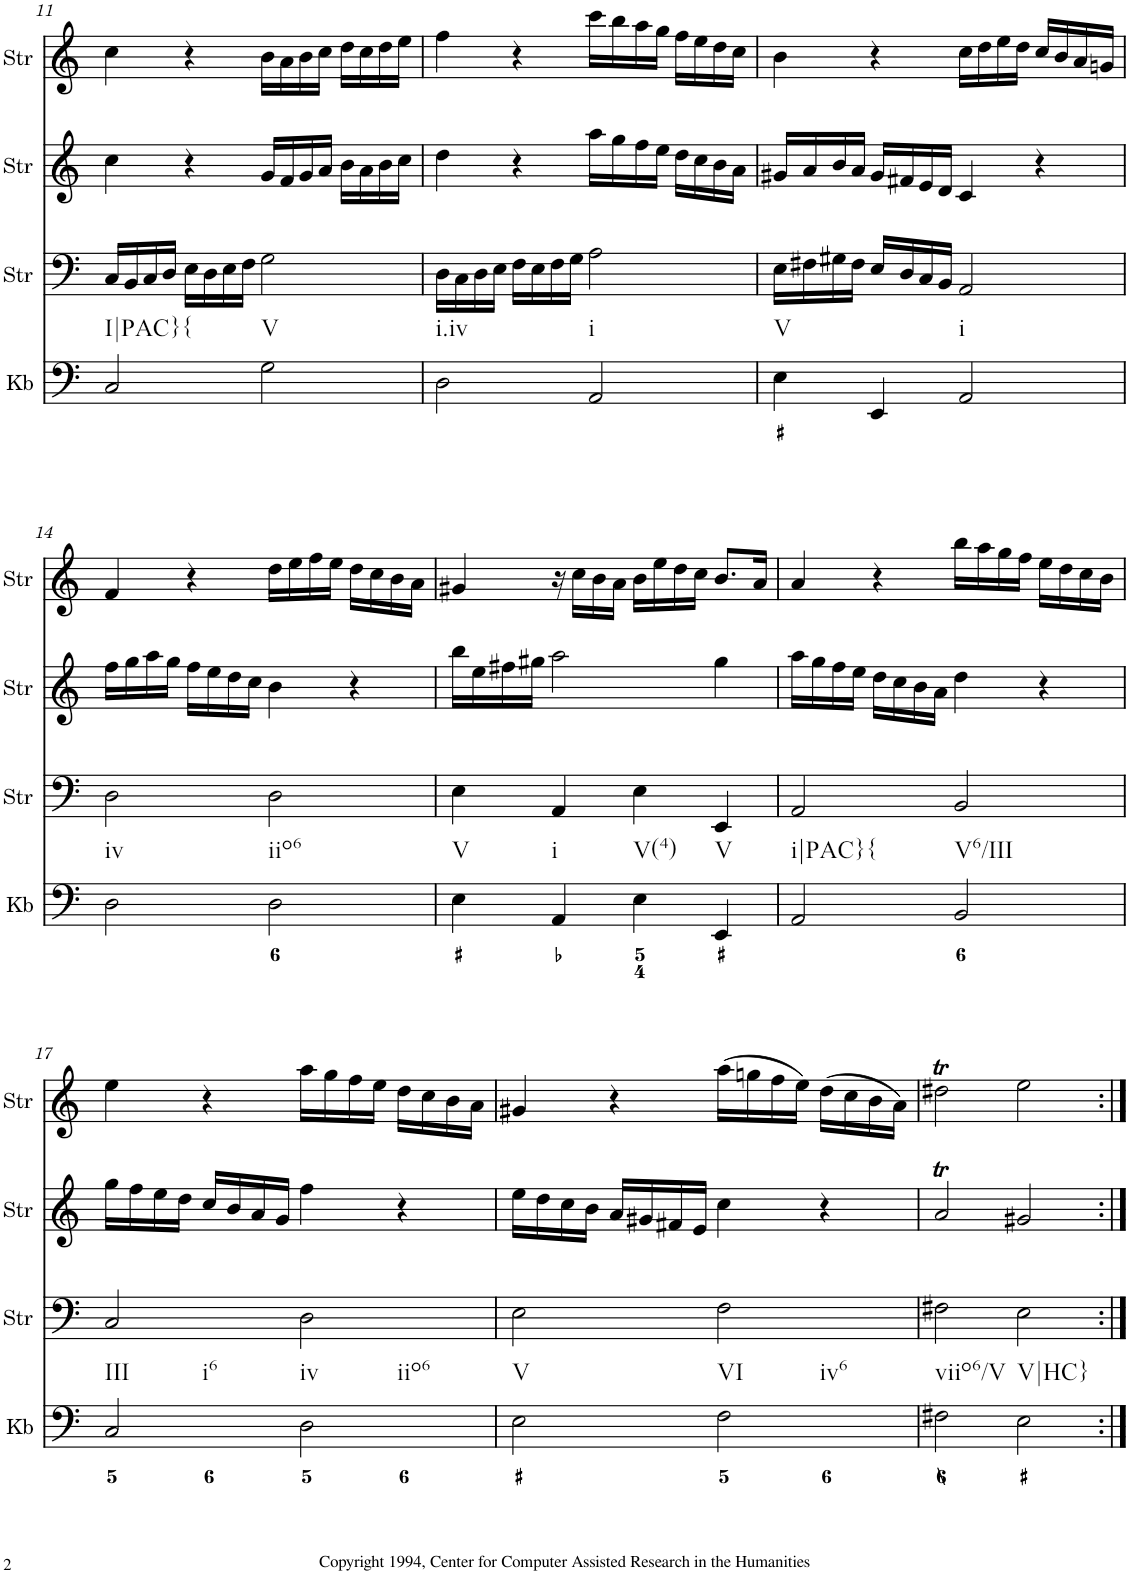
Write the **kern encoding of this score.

**kern	**kern	**kern	**kern
*part4	*part3	*part2	*part1
*staff4	*staff3	*staff2	*staff1
*I"Keyboard	*I"StringInstrument	*I"StringInstrument	*I"StringInstrument
*I'Kb	*I'Str	*I'Str	*I'Str
!!LO:PB:g=z
*clefF4	*clefF4	*clefG2	*clefG2
*k[]	*k[]	*k[]	*k[]
*M4/4	*M4/4	*M4/4	*M4/4
=11	=11	=11	=11
!LO:TX:b:t=I|PAC}{	!	!	!
2C/	16C/LL	4cc\	4cc\
.	16BB/	.	.
.	16C/	.	.
.	16D/JJ	.	.
.	16E\LL	4r	4r
.	16D\	.	.
.	16E\	.	.
.	16F\JJ	.	.
!LO:TX:b:t=V	!	!	!
2G\	2G\	16g/LL	16b\LL
.	.	16f/	16a\
.	.	16g/	16b\
.	.	16a/JJ	16cc\JJ
.	.	16b\LL	16dd\LL
.	.	16a\	16cc\
.	.	16b\	16dd\
.	.	16cc\JJ	16ee\JJ
=12	=12	=12	=12
!LO:TX:b:t=i.iv	!	!	!
2D\	16D\LL	4dd\	4ff\
.	16C\	.	.
.	16D\	.	.
.	16E\JJ	.	.
.	16F\LL	4r	4r
.	16E\	.	.
.	16F\	.	.
.	16G\JJ	.	.
!LO:TX:b:t=i	!	!	!
2AA/	2A\	16aa\LL	16ccc\LL
.	.	16gg\	16bb\
.	.	16ff\	16aa\
.	.	16ee\JJ	16gg\JJ
.	.	16dd\LL	16ff\LL
.	.	16cc\	16ee\
.	.	16b\	16dd\
.	.	16a\JJ	16cc\JJ
=13	=13	=13	=13
!LO:TX:b:t=V	!	!	!
4E\	16E\LL	16g#X/LL	4b\
.	16F#X\	16a/	.
.	16G#X\	16b/	.
.	16F#\JJ	16a/JJ	.
4EE/	16E/LL	16g#/LL	4r
.	16D/	16f#X/	.
.	16C/	16e/	.
.	16BB/JJ	16d/JJ	.
!LO:TX:b:t=i	!	!	!
2AA/	2AA/	4c/	16cc\LL
.	.	.	16dd\
.	.	.	16ee\
.	.	.	16dd\JJ
.	.	4r	16cc/LL
.	.	.	16b/
.	.	.	16a/
.	.	.	16gn/JJ
!!LO:LB:g=z
=14	=14	=14	=14
!LO:TX:b:t=iv	!	!	!
2D\	2D\	16ff\LL	4f/
.	.	16gg\	.
.	.	16aa\	.
.	.	16gg\JJ	.
.	.	16ff\LL	4r
.	.	16ee\	.
.	.	16dd\	.
.	.	16cc\JJ	.
!LO:TX:b:t=iio6	!	!	!
2D\	2D\	4b\	16dd\LL
.	.	.	16ee\
.	.	.	16ff\
.	.	.	16ee\JJ
.	.	4r	16dd\LL
.	.	.	16cc\
.	.	.	16b\
.	.	.	16a\JJ
=15	=15	=15	=15
!LO:TX:b:t=V	!	!	!
4E\	4E\	16bb\LL	4g#X/
.	.	16ee\	.
.	.	16ff#X\	.
.	.	16gg#X\JJ	.
!LO:TX:b:t=i	!	!	!
4AA/	4AA/	2aa\	16r
.	.	.	16cc\LL
.	.	.	16b\
.	.	.	16a\JJ
!LO:TX:b:t=V(4)	!	!	!
4E\	4E\	.	16b\LL
.	.	.	16ee\
.	.	.	16dd\
.	.	.	16cc\JJ
!LO:TX:b:t=V	!	!	!
4EE/	4EE/	4gg#\	8.b/L
.	.	.	16a/Jk
=16	=16	=16	=16
!LO:TX:b:t=i|PAC}{	!	!	!
2AA/	2AA/	16aa\LL	4a/
.	.	16gg\	.
.	.	16ff\	.
.	.	16ee\JJ	.
.	.	16dd\LL	4r
.	.	16cc\	.
.	.	16b\	.
.	.	16a\JJ	.
!LO:TX:b:t=V6/III	!	!	!
2BB/	2BB/	4dd\	16bb\LL
.	.	.	16aa\
.	.	.	16gg\
.	.	.	16ff\JJ
.	.	4r	16ee\LL
.	.	.	16dd\
.	.	.	16cc\
.	.	.	16b\JJ
!!LO:LB:g=z
=17	=17	=17	=17
!LO:TX:b:t=III	!	!	!
!LO:TX:b:t=i6	!	!	!
2C/	2C/	16gg\LL	4ee\
.	.	16ff\	.
.	.	16ee\	.
.	.	16dd\JJ	.
.	.	16cc/LL	4r
.	.	16b/	.
.	.	16a/	.
.	.	16g/JJ	.
!LO:TX:b:t=iv	!	!	!
!LO:TX:b:t=iio6	!	!	!
2D\	2D\	4ff\	16aa\LL
.	.	.	16gg\
.	.	.	16ff\
.	.	.	16ee\JJ
.	.	4r	16dd\LL
.	.	.	16cc\
.	.	.	16b\
.	.	.	16a\JJ
=18	=18	=18	=18
!LO:TX:b:t=V	!	!	!
2E\	2E\	16ee\LL	4g#X/
.	.	16dd\	.
.	.	16cc\	.
.	.	16b\JJ	.
.	.	16a/LL	4r
.	.	16g#X/	.
.	.	16f#X/	.
.	.	16e/JJ	.
!LO:TX:b:t=VI	!	!	!
!LO:TX:b:t=iv6	!	!	!
2F\	2F\	4cc\	(16aa\LL
.	.	.	16ggn\
.	.	.	16ff\
.	.	.	16ee\JJ)
.	.	4r	(16dd\LL
.	.	.	16cc\
.	.	.	16b\
.	.	.	16a\JJ)
=19	=19	=19	=19
!LO:TX:b:t=viio6/V	!	!	!
2F#X\	2F#X\	2aT/	2dd#Xt\
!LO:TX:b:t=V|HC}	!	!	!
2E\	2E\	2g#X/	2ee\
=:|!	=:|!	=:|!	=:|!
*-	*-	*-	*-
